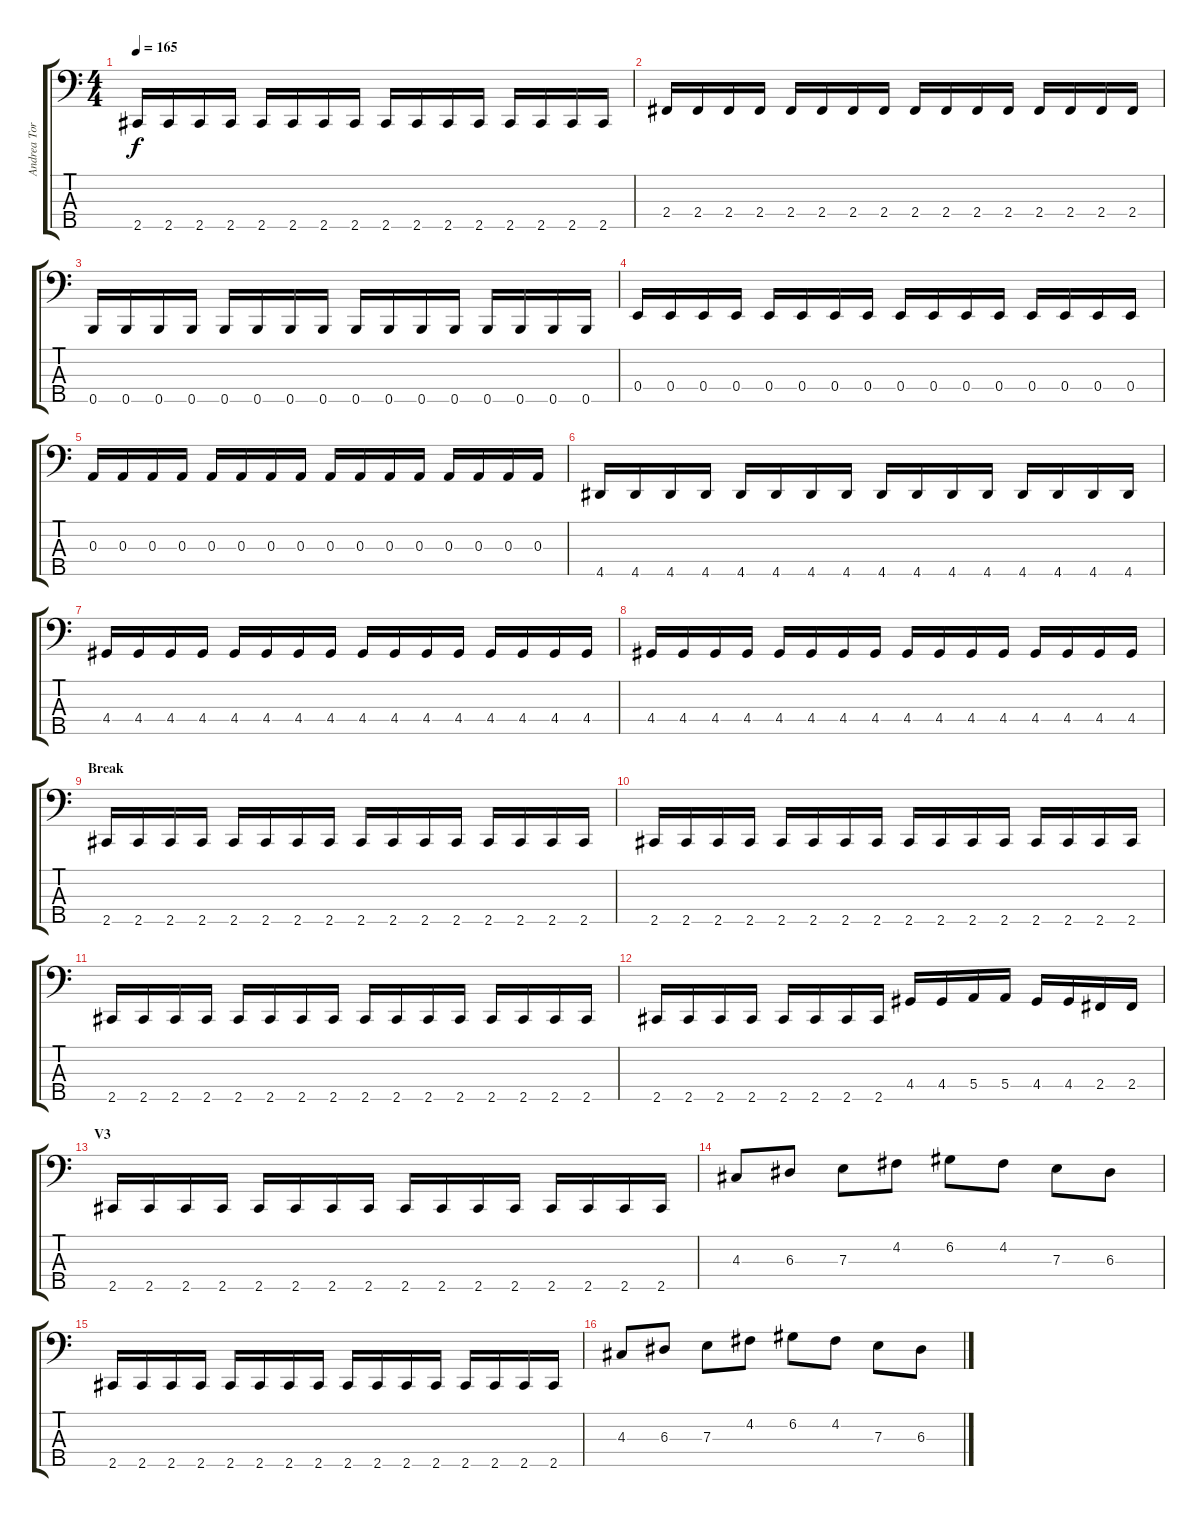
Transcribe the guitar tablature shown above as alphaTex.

\track ("Andrea Torricini (Bass)" "Andrea Tor") {instrument electricbassfinger}
\staff {score tabs}
\tuning (G2 D2 A1 E1 B0) {hide}
\ts (4 4)
\tempo 165
\clef f4
\ks c
2.5.16{dy f} 2.5.16 2.5.16 2.5.16 2.5.16 2.5.16 2.5.16 2.5.16 2.5.16 2.5.16 2.5.16 2.5.16 2.5.16 2.5.16 2.5.16 2.5.16 |
2.4.16 2.4.16 2.4.16 2.4.16 2.4.16 2.4.16 2.4.16 2.4.16 2.4.16 2.4.16 2.4.16 2.4.16 2.4.16 2.4.16 2.4.16 2.4.16 |
0.5.16 0.5.16 0.5.16 0.5.16 0.5.16 0.5.16 0.5.16 0.5.16 0.5.16 0.5.16 0.5.16 0.5.16 0.5.16 0.5.16 0.5.16 0.5.16 |
0.4.16 0.4.16 0.4.16 0.4.16 0.4.16 0.4.16 0.4.16 0.4.16 0.4.16 0.4.16 0.4.16 0.4.16 0.4.16 0.4.16 0.4.16 0.4.16 |
0.3.16 0.3.16 0.3.16 0.3.16 0.3.16 0.3.16 0.3.16 0.3.16 0.3.16 0.3.16 0.3.16 0.3.16 0.3.16 0.3.16 0.3.16 0.3.16 |
4.5.16 4.5.16 4.5.16 4.5.16 4.5.16 4.5.16 4.5.16 4.5.16 4.5.16 4.5.16 4.5.16 4.5.16 4.5.16 4.5.16 4.5.16 4.5.16 |
4.4.16 4.4.16 4.4.16 4.4.16 4.4.16 4.4.16 4.4.16 4.4.16 4.4.16 4.4.16 4.4.16 4.4.16 4.4.16 4.4.16 4.4.16 4.4.16 |
4.4.16 4.4.16 4.4.16 4.4.16 4.4.16 4.4.16 4.4.16 4.4.16 4.4.16 4.4.16 4.4.16 4.4.16 4.4.16 4.4.16 4.4.16 4.4.16 |
\section ("" "Break")
2.5.16 2.5.16 2.5.16 2.5.16 2.5.16 2.5.16 2.5.16 2.5.16 2.5.16 2.5.16 2.5.16 2.5.16 2.5.16 2.5.16 2.5.16 2.5.16 |
2.5.16 2.5.16 2.5.16 2.5.16 2.5.16 2.5.16 2.5.16 2.5.16 2.5.16 2.5.16 2.5.16 2.5.16 2.5.16 2.5.16 2.5.16 2.5.16 |
2.5.16 2.5.16 2.5.16 2.5.16 2.5.16 2.5.16 2.5.16 2.5.16 2.5.16 2.5.16 2.5.16 2.5.16 2.5.16 2.5.16 2.5.16 2.5.16 |
2.5.16 2.5.16 2.5.16 2.5.16 2.5.16 2.5.16 2.5.16 2.5.16 4.4.16 4.4.16 5.4.16 5.4.16 4.4.16 4.4.16 2.4.16 2.4.16 |
\section ("" "V3")
2.5.16 2.5.16 2.5.16 2.5.16 2.5.16 2.5.16 2.5.16 2.5.16 2.5.16 2.5.16 2.5.16 2.5.16 2.5.16 2.5.16 2.5.16 2.5.16 |
4.3.8 6.3.8 7.3.8 4.2.8 6.2.8 4.2.8 7.3.8 6.3.8 |
2.5.16 2.5.16 2.5.16 2.5.16 2.5.16 2.5.16 2.5.16 2.5.16 2.5.16 2.5.16 2.5.16 2.5.16 2.5.16 2.5.16 2.5.16 2.5.16 |
4.3.8 6.3.8 7.3.8 4.2.8 6.2.8 4.2.8 7.3.8 6.3.8
